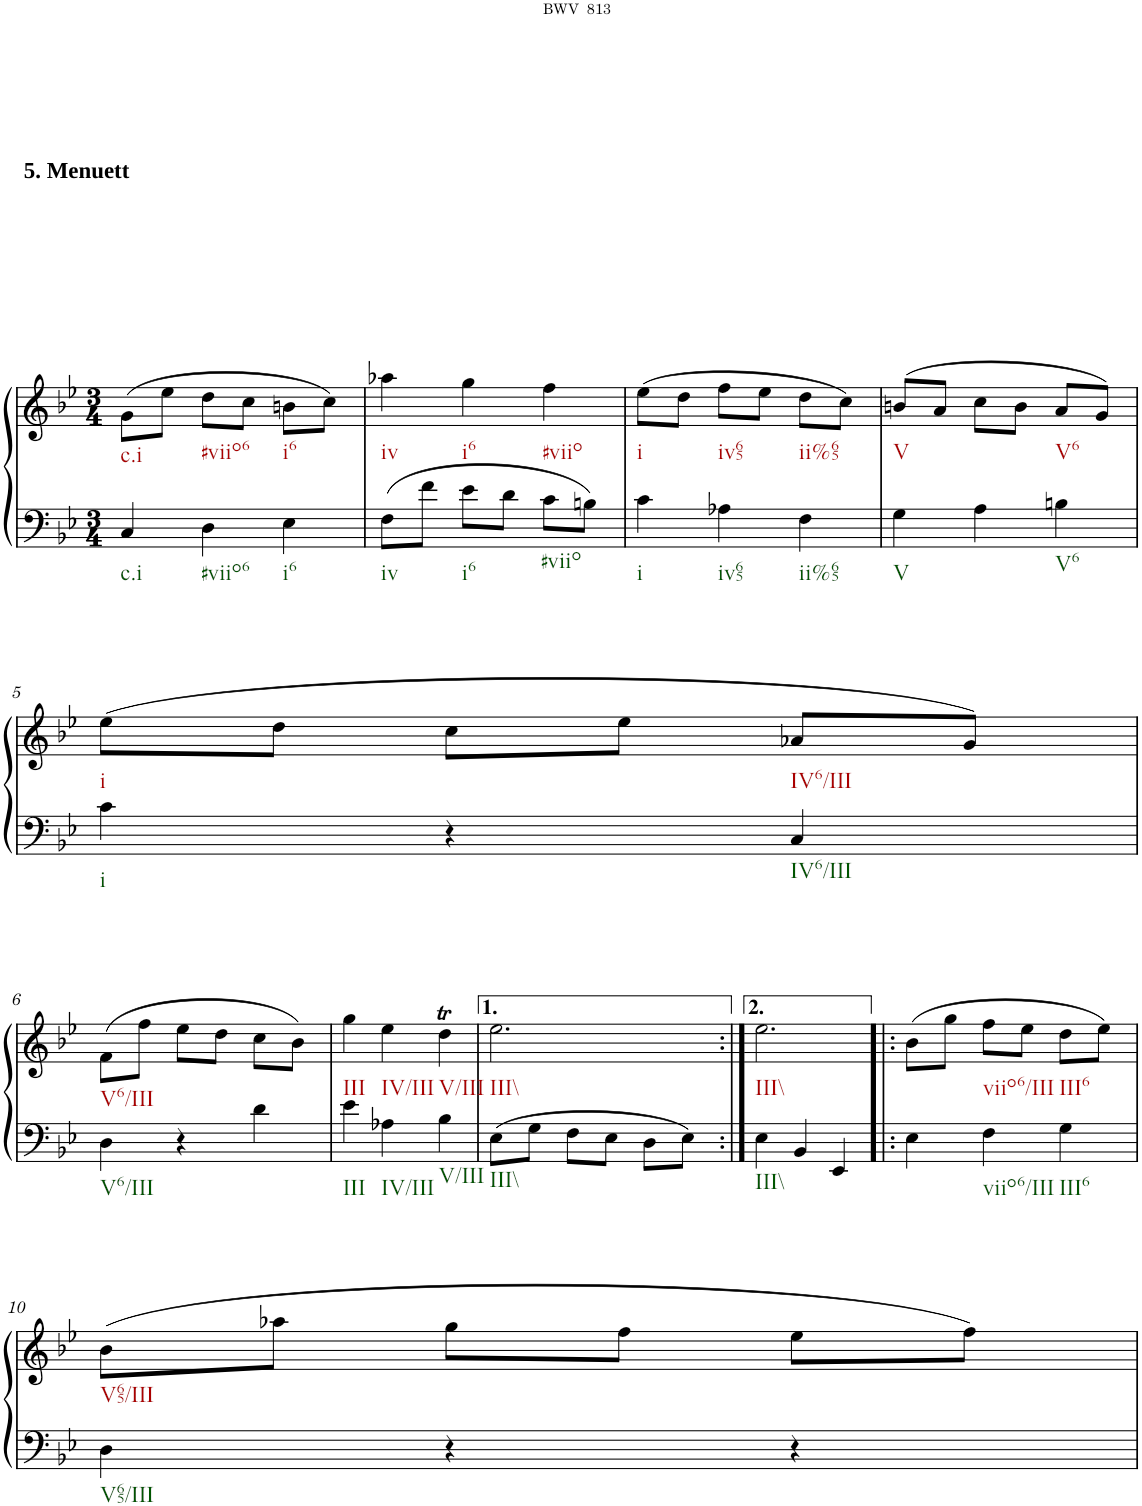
**kern	**kern
*part1	*part1
*staff2	*staff1
*I"unbenannt2	*
*clefF4	*clefG2
*k[b-e-]	*k[b-e-]
*M3/4	*M3/4
=1	=1
!	!LO:TX:a:B:t=5. Menuett
4C/	(8g\L
.	8ee-\J
4D\	8dd\L
.	8cc\J
4E-\	8bn\L
.	8cc\J)
=2	=2
8F\L	4aa-X\
8f\J	.
8e-\L	4gg\
8d\J	.
8c\L	4ff\
8Bn\J	.
=3	=3
4c\	(8ee-\L
.	8dd\J
4A-X\	8ff\L
.	8ee-\J
4F\	8dd\L
.	8cc\J)
=4	=4
4G\	(8bn/L
.	8a/J
4A\	8cc\L
.	8b\J
4Bn\	8a/L
.	8g/J)
!!LO:LB:g=z
=5	=5
4c\	(8ee-\L
.	8dd\J
4r	8cc\L
.	8ee-\J
4C/	8a-X/L
.	8g/J)
!!LO:LB:g=z
=6	=6
4D\	(8f\L
.	8ff\J
4r	8ee-\L
.	8dd\J
4d\	8cc\L
.	8b-\J)
=7	=7
4e-\	4gg\
4A-X\	4ee-\
4B-\	4ddt\
=8	=8
8E-\L	2.ee-\
8G\J	.
8F\L	.
8E-\J	.
8D\L	.
8E-\J	.
=8X1:|!	=8X1:|!
4E-\	2.ee-\
4BB-/	.
4EE-/	.
=9!|:	=9!|:
4E-\	(8b-\L
.	8gg\J
4F\	8ff\L
.	8ee-\J
4G\	8dd\L
.	8ee-\J)
!!LO:LB:g=z
=10	=10
4D\	(8b-\L
.	8aa-X\J
4r	8gg\L
.	8ff\J
4r	8ee-\L
.	8ff\J)
=	=
*-	*-
